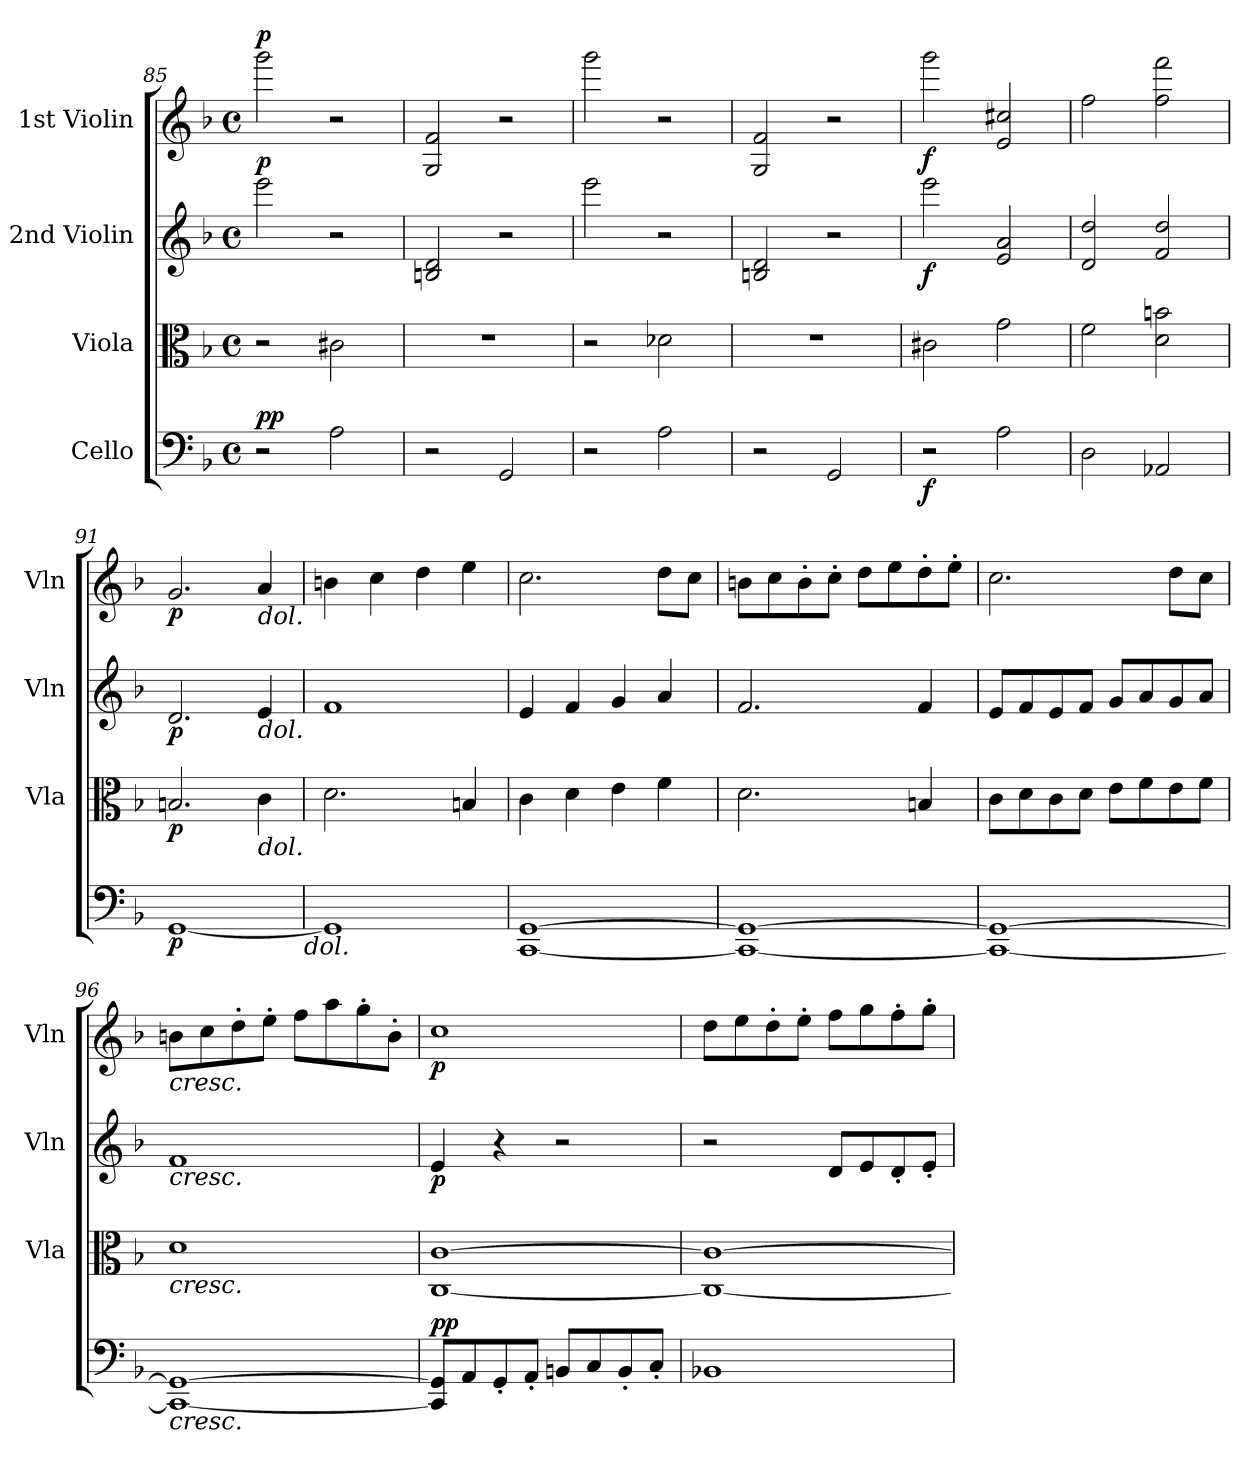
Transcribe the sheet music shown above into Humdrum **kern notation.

**kern	**dynam	**kern	**dynam	**kern	**dynam	**kern	**dynam
*part4	*part4	*part3	*part3	*part2	*part2	*part1	*part1
*staff4	*staff4	*staff3	*staff3	*staff2	*staff2	*staff1	*staff1
*I"Cello	*	*I"Viola	*	*I"2nd Violin	*	*I"1st Violin	*
*	*	*I'Vla	*	*I'Vln	*	*I'Vln	*
*clefF4	*	*clefC3	*	*clefG2	*	*clefG2	*
*k[b-]	*	*k[b-]	*	*k[b-]	*	*k[b-]	*
*M4/4	*	*M4/4	*	*M4/4	*	*M4/4	*
*met(c)	*	*met(c)	*	*met(c)	*	*met(c)	*
=85	=85	=85	=85	=85	=85	=85	=85
!	!LO:DY:a	!	!	!	!	!	!
!	!LO:DY:n=1:b	!	!	!	!LO:DY:a	!	!LO:DY:a
2r	p p	2r	.	2eee\	p	2ggg\	p
2A\	.	2c#X\	.	2r	.	2r	.
=86	=86	=86	=86	=86	=86	=86	=86
2r	.	1r	.	2Bn/ 2d/	.	2G/ 2f/	.
2GG/	.	.	.	2r	.	2r	.
=87	=87	=87	=87	=87	=87	=87	=87
2r	.	2r	.	2eee\	.	2ggg\	.
2A\	.	2d-X\	.	2r	.	2r	.
=88	=88	=88	=88	=88	=88	=88	=88
2r	.	1r	.	2Bn/ 2d/	.	2G/ 2f/	.
2GG/	.	.	.	2r	.	2r	.
=89	=89	=89	=89	=89	=89	=89	=89
!	!LO:DY:b	!	!	!	!LO:DY:b	!	!LO:DY:b
2r	f	2c#X\	.	2eee\	f	2ggg\	f
2A\	.	2g\	.	2e/ 2a/	.	2e/ 2cc#X/	.
=90	=90	=90	=90	=90	=90	=90	=90
2D\	.	2f\	.	2d/ 2dd/	.	2ff\	.
2AA-X/	.	2d\ 2bn\	.	2f/ 2dd/	.	2ff\ 2fff\	.
=91	=91	=91	=91	=91	=91	=91	=91
!	!LO:DY:b	!	!LO:DY:b	!	!LO:DY:b	!	!LO:DY:b
[1GG	p	2.Bn/	p	2.d/	p	2.g/	p
!	!	!	!	!	!	!LO:TX:b:i:t=dol.	!
!	!	!	!	!LO:TX:b:i:t=dol.	!	!	!
!	!	!LO:TX:b:i:t=dol.	!	!	!	!	!
.	.	4c\	.	4e/	.	4a/	.
!LO:TX:b:i:t=dol.	!	!	!	!	!	!	!
=92	=92	=92	=92	=92	=92	=92	=92
1GG]	.	2.d\	.	1f	.	4bn\	.
.	.	.	.	.	.	4cc\	.
.	.	.	.	.	.	4dd\	.
.	.	4Bn/	.	.	.	4ee\	.
=93	=93	=93	=93	=93	=93	=93	=93
[1CC [1GG	.	4c\	.	4e/	.	2.cc\	.
.	.	4d\	.	4f/	.	.	.
.	.	4e\	.	4g/	.	.	.
.	.	4f\	.	4a/	.	8dd\L	.
.	.	.	.	.	.	8cc\J	.
=94	=94	=94	=94	=94	=94	=94	=94
1CC_ 1GG_	.	2.d\	.	2.f/	.	8bn\L	.
.	.	.	.	.	.	8cc\	.
.	.	.	.	.	.	8b'\	.
.	.	.	.	.	.	8cc'\J	.
.	.	.	.	.	.	8dd\L	.
.	.	.	.	.	.	8ee\	.
.	.	4Bn/	.	4f/	.	8dd'\	.
.	.	.	.	.	.	8ee'\J	.
=95	=95	=95	=95	=95	=95	=95	=95
1CC_ 1GG_	.	8c\L	.	8e/L	.	2.cc\	.
.	.	8d\	.	8f/	.	.	.
.	.	8c\	.	8e/	.	.	.
.	.	8d\J	.	8f/J	.	.	.
.	.	8e\L	.	8g/L	.	.	.
.	.	8f\	.	8a/	.	.	.
.	.	8e\	.	8g/	.	8dd\L	.
.	.	8f\J	.	8a/J	.	8cc\J	.
=96	=96	=96	=96	=96	=96	=96	=96
!	!	!	!	!	!	!LO:TX:b:i:t=cresc.	!
!	!	!	!	!LO:TX:b:i:t=cresc.	!	!	!
!	!	!LO:TX:b:i:t=cresc.	!	!	!	!	!
!LO:TX:b:i:t=cresc.	!	!	!	!	!	!	!
1CC_ 1GG_	.	1d	.	1f	.	8bn\L	.
.	.	.	.	.	.	8cc\	.
.	.	.	.	.	.	8dd'\	.
.	.	.	.	.	.	8ee'\J	.
.	.	.	.	.	.	8ff\L	.
.	.	.	.	.	.	8aa\	.
.	.	.	.	.	.	8gg'\	.
.	.	.	.	.	.	8b'\J	.
=97	=97	=97	=97	=97	=97	=97	=97
!	!LO:DY:b	!	!	!	!	!	!
!	!LO:DY:n=1:a	!	!	!	!LO:DY:b	!	!LO:DY:b
8CC/] 8GG/]L	p p	[1C [1c	.	4e/	p	1cc	p
8AA/	.	.	.	.	.	.	.
8GG'/	.	.	.	4r	.	.	.
8AA'/J	.	.	.	.	.	.	.
8BBn/L	.	.	.	2r	.	.	.
8C/	.	.	.	.	.	.	.
8BB'/	.	.	.	.	.	.	.
8C'/J	.	.	.	.	.	.	.
=98	=98	=98	=98	=98	=98	=98	=98
1BB-X	.	1C_ 1c_	.	2r	.	8dd\L	.
.	.	.	.	.	.	8ee\	.
.	.	.	.	.	.	8dd'\	.
.	.	.	.	.	.	8ee'\J	.
.	.	.	.	8d/L	.	8ff\L	.
.	.	.	.	8e/	.	8gg\	.
.	.	.	.	8d'/	.	8ff'\	.
.	.	.	.	8e'/J	.	8gg'\J	.
=	=	=	=	=	=	=	=
*-	*-	*-	*-	*-	*-	*-	*-
